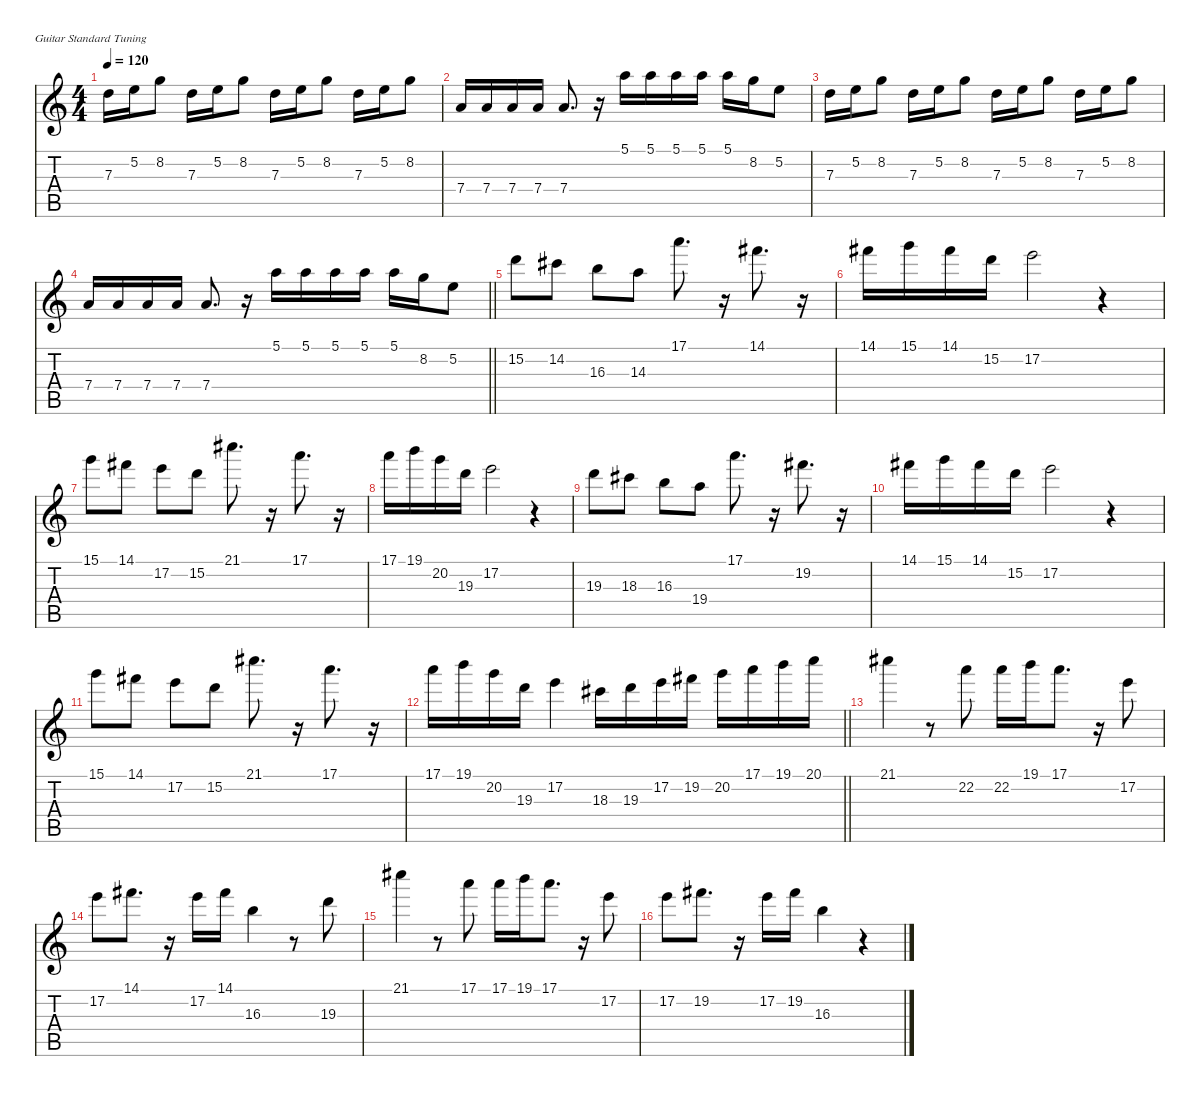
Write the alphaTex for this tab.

\defaultSystemsLayout 4
\hideDynamics
\bracketExtendMode nobrackets
\singleTrackTrackNamePolicy hidden
\multiTrackTrackNamePolicy hidden
\firstSystemTrackNameMode fullname
\firstSystemTrackNameOrientation horizontal
\otherSystemsTrackNameOrientation horizontal
\track ("Piste 1" "od.guit.") {instrument overdrivenguitar}
\staff {score tabs}
\tuning (E4 B3 G3 D3 A2 E2)
\ts (4 4)
\beaming (8 2 2 2 2)
\tempo 120
\clef g2
\ks c
7.3.16{dy mf instrument overdrivenguitar beam Down} 5.2.16{beam Down} 8.2.8{beam Down} 7.3.16{beam Down} 5.2.16{beam Down} 8.2.8{beam Down} 7.3.16{beam Down} 5.2.16{beam Down} 8.2.8{beam Down} 7.3.16{beam Down} 5.2.16{beam Down} 8.2.8{beam Down} |
7.4.16{beam Up} 7.4.16{beam Up} 7.4.16{beam Up} 7.4.16{beam Up} 7.4.8{d beam Up} r.16{beam Up} 5.1.16{beam Down} 5.1.16{beam Down} 5.1.16{beam Down} 5.1.16{beam Down} 5.1.16{beam Down} 8.2.16{beam Down} 5.2.8{beam Down} |
7.3.16{beam Down} 5.2.16{beam Down} 8.2.8{beam Down} 7.3.16{beam Down} 5.2.16{beam Down} 8.2.8{beam Down} 7.3.16{beam Down} 5.2.16{beam Down} 8.2.8{beam Down} 7.3.16{beam Down} 5.2.16{beam Down} 8.2.8{beam Down} |
\barLineRight lightlight
7.4.16{beam Up} 7.4.16{beam Up} 7.4.16{beam Up} 7.4.16{beam Up} 7.4.8{d beam Up} r.16{beam Up} 5.1.16{beam Down} 5.1.16{beam Down} 5.1.16{beam Down} 5.1.16{beam Down} 5.1.16{beam Down} 8.2.16{beam Down} 5.2.8{beam Down} |
15.2.8{beam Down} 14.2{acc #}.8{beam Down} 16.3.8{beam Down} 14.3.8{beam Down} 17.1.8{d beam Down} r.16{beam Down} 14.1{acc #}.8{d beam Down} r.16{beam Down} |
14.1{acc #}.16{beam Down} 15.1.16{beam Down} 14.1{acc #}.16{beam Down} 15.2.16{beam Down} 17.2.2{beam Down} r.4{beam Down} |
15.1.8{beam Down} 14.1{acc #}.8{beam Down} 17.2.8{beam Down} 15.2.8{beam Down} 21.1{acc #}.8{d beam Down} r.16{beam Down} 17.1.8{d beam Down} r.16{beam Down} |
17.1.16{beam Down} 19.1.16{beam Down} 20.2.16{beam Down} 19.3.16{beam Down} 17.2.2{beam Down} r.4{beam Down} |
19.3.8{beam Down} 18.3{acc #}.8{beam Down} 16.3.8{beam Down} 19.4.8{beam Down} 17.1.8{d beam Down} r.16{beam Down} 19.2{acc #}.8{d beam Down} r.16{beam Down} |
14.1{acc #}.16{beam Down} 15.1.16{beam Down} 14.1{acc #}.16{beam Down} 15.2.16{beam Down} 17.2.2{beam Down} r.4{beam Down} |
15.1.8{beam Down} 14.1{acc #}.8{beam Down} 17.2.8{beam Down} 15.2.8{beam Down} 21.1{acc #}.8{d beam Down} r.16{beam Down} 17.1.8{d beam Down} r.16{beam Down} |
\barLineRight lightlight
17.1.16{beam Down} 19.1.16{beam Down} 20.2.16{beam Down} 19.3.16{beam Down} 17.2.4{beam Down} 18.3{acc #}.16{beam Down} 19.3.16{beam Down} 17.2.16{beam Down} 19.2{acc #}.16{beam Down} 20.2.16{beam Down} 17.1.16{beam Down} 19.1.16{beam Down} 20.1.16{beam Down} |
21.1{acc #}.4{beam Down} r.8{beam Down} 22.2.8{beam Down} 22.2.16{beam Down} 19.1.16{beam Down} 17.1.8{d beam Down} r.16{beam Down} 17.2.8{beam Down} |
17.2.8{beam Down} 14.1{acc #}.8{d beam Down} r.16{beam Down} 17.2.16{beam Down} 14.1{acc #}.16{beam Down} 16.3.4{beam Down} r.8{beam Down} 19.3.8{beam Down} |
21.1{acc #}.4{beam Down} r.8{beam Down} 17.1.8{beam Down} 17.1.16{beam Down} 19.1.16{beam Down} 17.1.8{d beam Down} r.16{beam Down} 17.2.8{beam Down} |
17.2.8{beam Down} 19.2{acc #}.8{d beam Down} r.16{beam Down} 17.2.16{beam Down} 19.2{acc #}.16{beam Down} 16.3.4{beam Down} r.4{beam Down}
